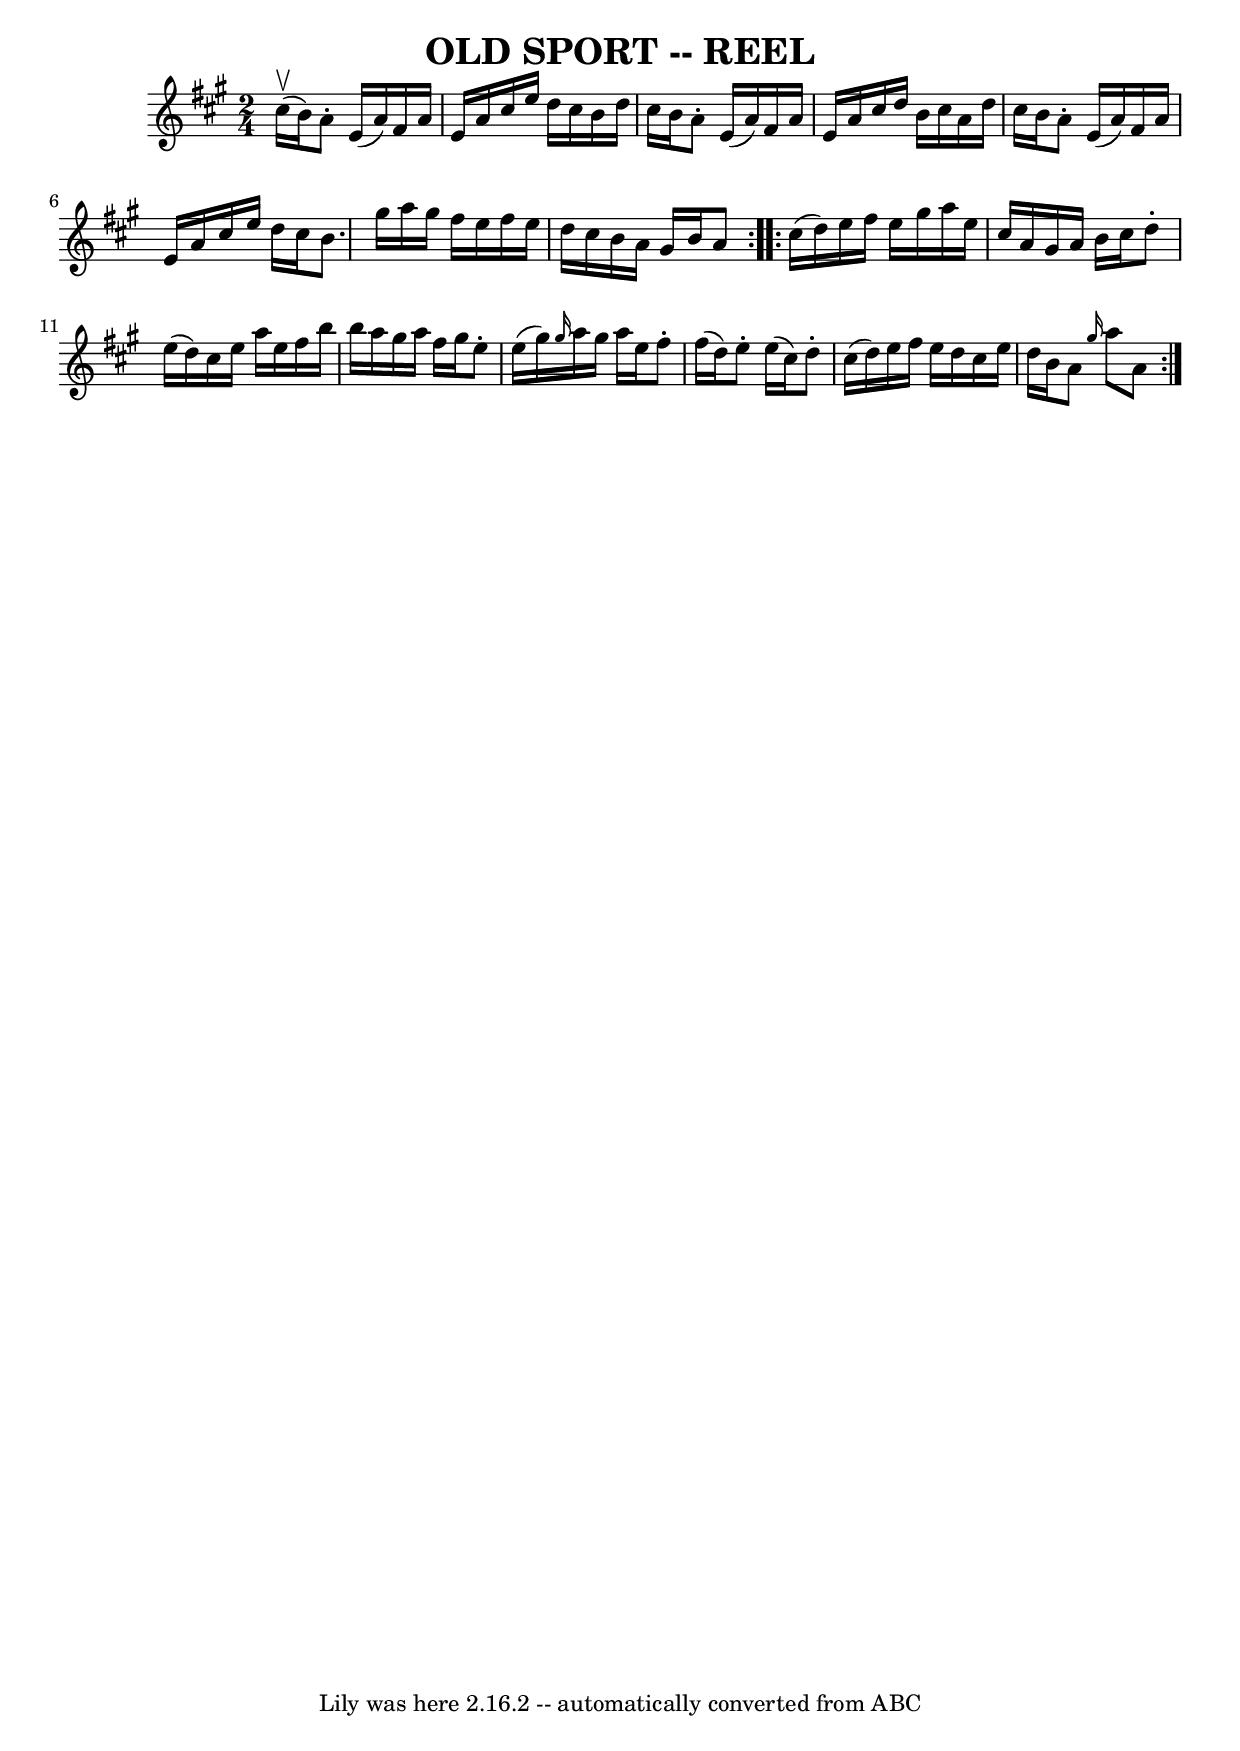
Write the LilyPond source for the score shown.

\version "2.16.2"
\include "Mammoth.ily"
\header {
  %% book = "Ryan's Mammoth Collection of Fiddle Tunes"
  crossRefNumber = "1"
  footnotes = ""
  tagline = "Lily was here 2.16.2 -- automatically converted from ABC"
  title = "OLD SPORT -- REEL"

}
voicedefault =  {



  \repeat volta 2 {

    \time 2/4 
    \key a \major
    cis''16 (^\upbow b'16)       |
    a'8 -. 
    e'16 (a'16) fis'16 a'16 e'16 a'16    |
    cis''16    
    e''16 d''16 cis''16 b'16 d''16 cis''16 b'16    |
    a'8 
    -. e'16 (a'16) fis'16 a'16 e'16 a'16    |
    cis''16   
    d''16 b'16 cis''16 a'16 d''16 cis''16 b'16    |
    
    |
    a'8 -. e'16 (a'16) fis'16 a'16 e'16 a'16    
    |
    cis''16 e''16 d''16 cis''16 b'8. gis''16    |
    
    a''16 gis''16 fis''16 e''16 fis''16 e''16 d''16 cis''16   
    |
    b'16 a'16 gis'16 b'16 a'8    
  }     
  \repeat volta 2 {
    
    cis''16 (d''16)       |
    e''16 fis''16 e''16 gis''16    
    a''16 e''16 cis''16 a'16    |
    gis'16 a'16 b'16    
    cis''16 d''8 -. e''16 (d''16)   |
    cis''16 e''16 a''16 
    e''16 fis''16 b''16 b''16 a''16    |
    gis''16 a''16   
    fis''16 gis''16 e''8 -. e''16 (gis''16)   |
    |
    
    \grace { gis''16  
	   } a''16 gis''16 a''16 e''16 fis''8 -.   
    fis''16 (d''16)   |
    e''8 -. e''16 (cis''16) d''8 -.   
    cis''16 (d''16)   |
    e''16 fis''16 e''16 d''16    
    cis''16 e''16 d''16 b'16    |
    a'8  \grace { gis''16  
		}   
    a''8 a'8    
  }   

}

\score{
  <<

    \context Staff="default"
    {
      \voicedefault 
      
    }

  >>
  \layout {
    
  }
  \midi {
  }

}
